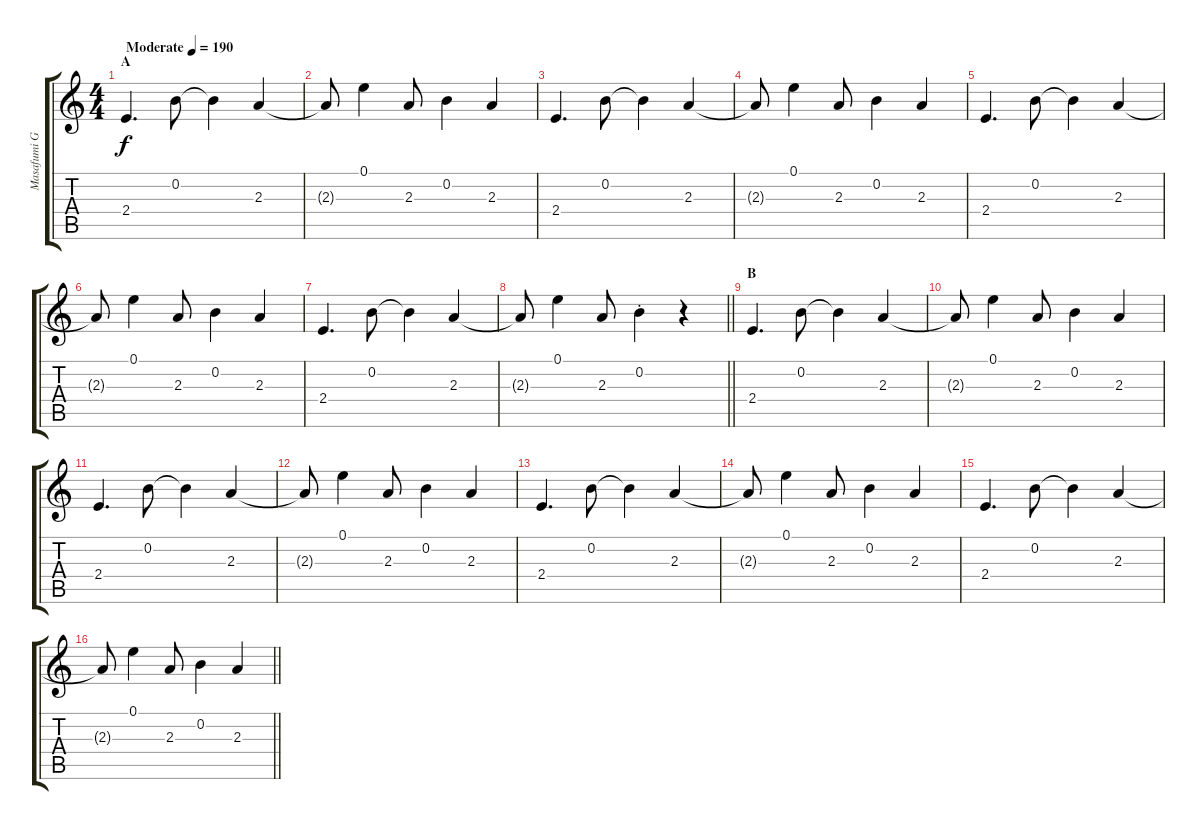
\track ("Masafumi Gotou" "Masafumi G") {instrument distortionguitar}
\staff {score tabs}
\tuning (E4 B3 G3 D3 A2 E2) {hide}
\ts (4 4)
\section ("" "A")
\tempo (190 "Moderate")
\clef g2
\ks c
2.4.4{d dy f instrument distortionguitar} 0.2.8 0.2{t}.4 2.3.4 |
2.3{t}.8 0.1.4 2.3.8 0.2.4 2.3.4 |
2.4.4{d} 0.2.8 0.2{t}.4 2.3.4 |
2.3{t}.8 0.1.4 2.3.8 0.2.4 2.3.4 |
2.4.4{d} 0.2.8 0.2{t}.4 2.3.4 |
2.3{t}.8 0.1.4 2.3.8 0.2.4 2.3.4 |
2.4.4{d} 0.2.8 0.2{t}.4 2.3.4 |
\barLineRight lightlight
2.3{t}.8 0.1.4 2.3.8 0.2{st}.4 r.4 |
\section ("" "B")
2.4.4{d} 0.2.8 0.2{t}.4 2.3.4 |
2.3{t}.8 0.1.4 2.3.8 0.2.4 2.3.4 |
2.4.4{d} 0.2.8 0.2{t}.4 2.3.4 |
2.3{t}.8 0.1.4 2.3.8 0.2.4 2.3.4 |
2.4.4{d} 0.2.8 0.2{t}.4 2.3.4 |
2.3{t}.8 0.1.4 2.3.8 0.2.4 2.3.4 |
2.4.4{d} 0.2.8 0.2{t}.4 2.3.4 |
\barLineRight lightlight
2.3{t}.8 0.1.4 2.3.8 0.2.4 2.3.4
